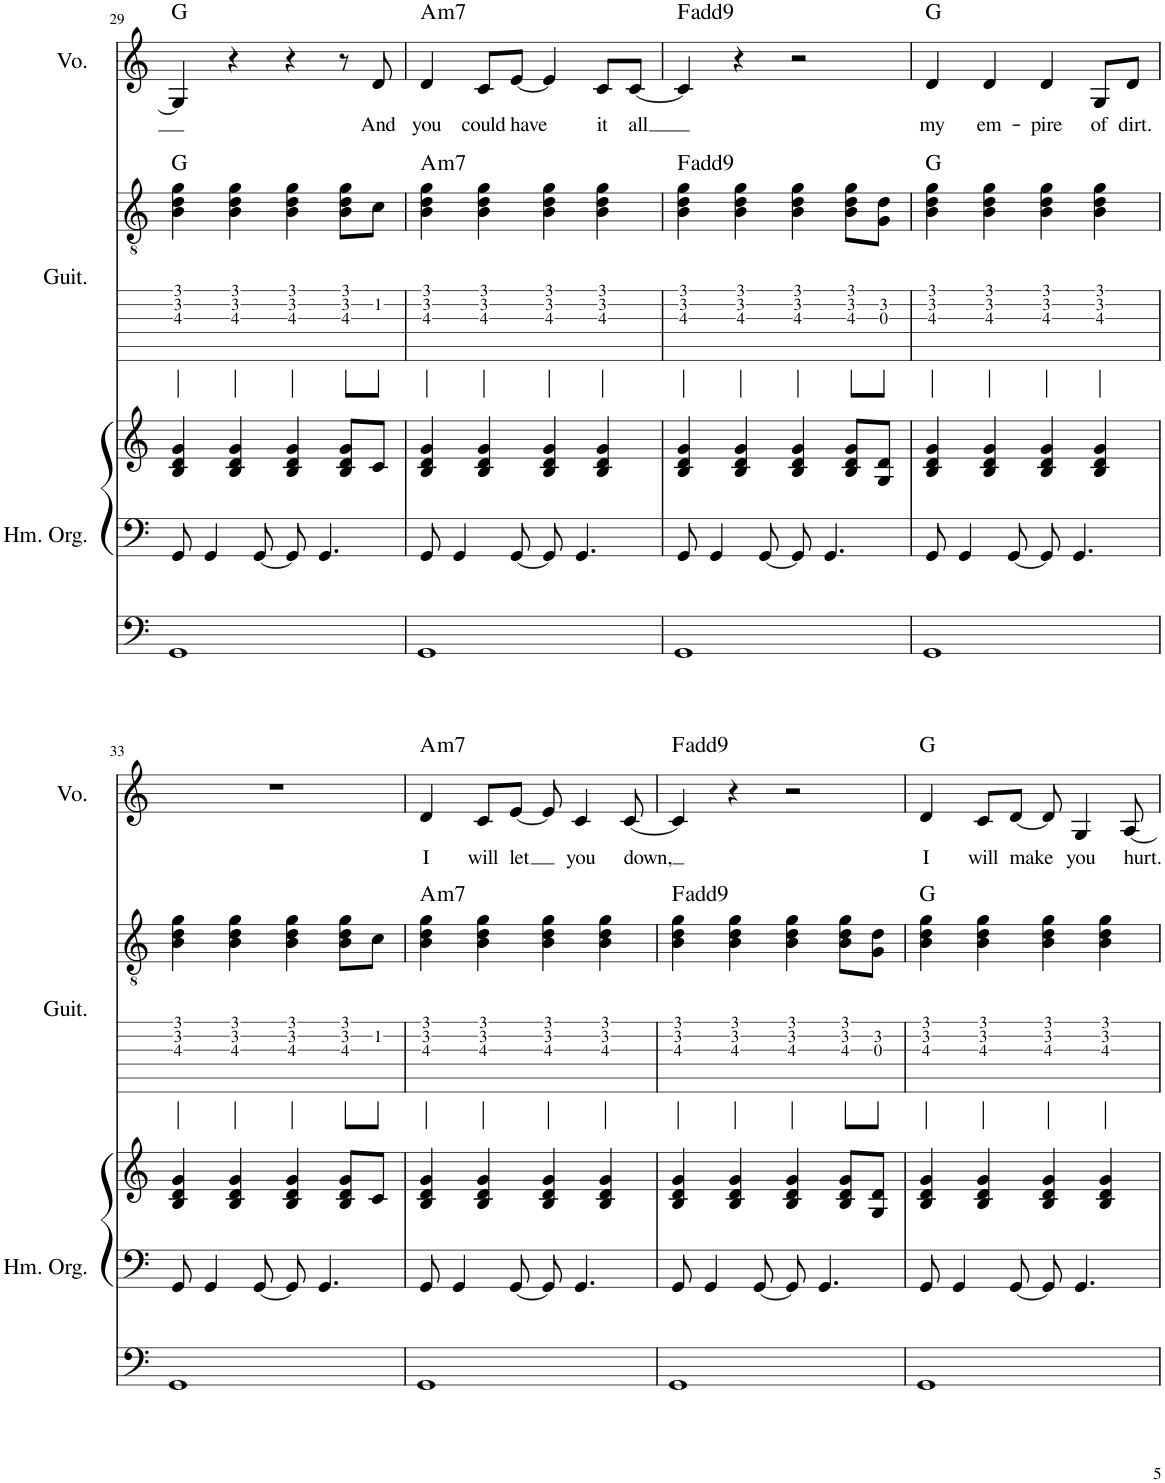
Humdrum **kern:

**kern	**kern	**kern	**kern	**kern	**harte	**kern	**text	**harte
*part3	*part3	*part3	*part2	*part2	*part2	*part1	*part1	*part1
*staff6	*staff5	*staff4	*staff3	*staff2	*	*staff1	*staff1	*
*I"Hammond Organ	*	*	*I"Acoustic Guitar	*	*	*I"Voice	*	*
*I'Hm. Org.	*	*	*I'Guit.	*	*	*I'Vo.	*	*
!!LO:PB:g=z
*clefF4	*clefF4	*clefG2	*	*clefGv2	*	*clefG2	*	*
*k[]	*k[]	*k[]	*k[]	*k[]	*	*k[]	*	*
*M4/4	*M4/4	*M4/4	*M4/4	*M4/4	*	*M4/4	*	*
=29	=29	=29	=29	=29	=29	=29	=29	=29
1GG	8GG/	4B/ 4d/ 4g/	4B\ 4d\ 4g\	4B\ 4d\ 4g\	G:maj	4G/]	.	G:maj
.	4GG/	.	.	.	.	.	.	.
.	.	4B/ 4d/ 4g/	4B\ 4d\ 4g\	4B\ 4d\ 4g\	.	4r	.	.
.	[8GG/	.	.	.	.	.	.	.
.	8GG/]	4B/ 4d/ 4g/	4B\ 4d\ 4g\	4B\ 4d\ 4g\	.	4r	.	.
.	4.GG/	.	.	.	.	.	.	.
.	.	8B/ 8d/ 8g/L	8B\ 8d\ 8g\L	8B\ 8d\ 8g\L	.	8r	.	.
!	!	!	!	!	!	!	!LO:LY:b	!
.	.	8c/J	8c\J	8c\J	.	8d/	And	.
=30	=30	=30	=30	=30	=30	=30	=30	=30
!	!	!	!	!	!LO:H:kt=m7	!	!LO:LY:b	!LO:H:kt=m7
1GG	8GG/	4B/ 4d/ 4g/	4B\ 4d\ 4g\	4B\ 4d\ 4g\	A:min7	4d/	you	A:min7
.	4GG/	.	.	.	.	.	.	.
!	!	!	!	!	!	!	!LO:LY:b	!
.	.	4B/ 4d/ 4g/	4B\ 4d\ 4g\	4B\ 4d\ 4g\	.	8c/L	could	.
!	!	!	!	!	!	!	!LO:LY:b	!
.	[8GG/	.	.	.	.	[8e/J	have	.
.	8GG/]	4B/ 4d/ 4g/	4B\ 4d\ 4g\	4B\ 4d\ 4g\	.	4e/]	.	.
.	4.GG/	.	.	.	.	.	.	.
!	!	!	!	!	!	!	!LO:LY:b	!
.	.	4B/ 4d/ 4g/	4B\ 4d\ 4g\	4B\ 4d\ 4g\	.	8c/L	it	.
!	!	!	!	!	!	!	!LO:LY:b	!
.	.	.	.	.	.	[8c/J	all	.
=31	=31	=31	=31	=31	=31	=31	=31	=31
1GG	8GG/	4B/ 4d/ 4g/	4B\ 4d\ 4g\	4B\ 4d\ 4g\	F:maj(9)	4c/]	.	F:maj(9)
.	4GG/	.	.	.	.	.	.	.
.	.	4B/ 4d/ 4g/	4B\ 4d\ 4g\	4B\ 4d\ 4g\	.	4r	.	.
.	[8GG/	.	.	.	.	.	.	.
.	8GG/]	4B/ 4d/ 4g/	4B\ 4d\ 4g\	4B\ 4d\ 4g\	.	2r	.	.
.	4.GG/	.	.	.	.	.	.	.
.	.	8B/ 8d/ 8g/L	8B\ 8d\ 8g\L	8B\ 8d\ 8g\L	.	.	.	.
.	.	8G/ 8d/J	8G\ 8d\J	8G\ 8d\J	.	.	.	.
=32	=32	=32	=32	=32	=32	=32	=32	=32
!	!	!	!	!	!	!	!LO:LY:b	!
1GG	8GG/	4B/ 4d/ 4g/	4B\ 4d\ 4g\	4B\ 4d\ 4g\	G:maj	4d/	my	G:maj
.	4GG/	.	.	.	.	.	.	.
!	!	!	!	!	!	!	!LO:LY:b	!
.	.	4B/ 4d/ 4g/	4B\ 4d\ 4g\	4B\ 4d\ 4g\	.	4d/	em-	.
.	[8GG/	.	.	.	.	.	.	.
!	!	!	!	!	!	!	!LO:LY:b	!
.	8GG/]	4B/ 4d/ 4g/	4B\ 4d\ 4g\	4B\ 4d\ 4g\	.	4d/	-pire	.
.	4.GG/	.	.	.	.	.	.	.
!	!	!	!	!	!	!	!LO:LY:b	!
.	.	4B/ 4d/ 4g/	4B\ 4d\ 4g\	4B\ 4d\ 4g\	.	8G/L	of	.
!	!	!	!	!	!	!	!LO:LY:b	!
.	.	.	.	.	.	8d/J	dirt.	.
!!LO:LB:g=z
=33	=33	=33	=33	=33	=33	=33	=33	=33
1GG	8GG/	4B/ 4d/ 4g/	4B\ 4d\ 4g\	4B\ 4d\ 4g\	.	1r	.	.
.	4GG/	.	.	.	.	.	.	.
.	.	4B/ 4d/ 4g/	4B\ 4d\ 4g\	4B\ 4d\ 4g\	.	.	.	.
.	[8GG/	.	.	.	.	.	.	.
.	8GG/]	4B/ 4d/ 4g/	4B\ 4d\ 4g\	4B\ 4d\ 4g\	.	.	.	.
.	4.GG/	.	.	.	.	.	.	.
.	.	8B/ 8d/ 8g/L	8B\ 8d\ 8g\L	8B\ 8d\ 8g\L	.	.	.	.
.	.	8c/J	8c\J	8c\J	.	.	.	.
=34	=34	=34	=34	=34	=34	=34	=34	=34
!	!	!	!	!	!LO:H:kt=m7	!	!LO:LY:b	!LO:H:kt=m7
1GG	8GG/	4B/ 4d/ 4g/	4B\ 4d\ 4g\	4B\ 4d\ 4g\	A:min7	4d/	I	A:min7
.	4GG/	.	.	.	.	.	.	.
!	!	!	!	!	!	!	!LO:LY:b	!
.	.	4B/ 4d/ 4g/	4B\ 4d\ 4g\	4B\ 4d\ 4g\	.	8c/L	will	.
!	!	!	!	!	!	!	!LO:LY:b	!
.	[8GG/	.	.	.	.	[8e/J	let	.
.	8GG/]	4B/ 4d/ 4g/	4B\ 4d\ 4g\	4B\ 4d\ 4g\	.	8e/]	.	.
!	!	!	!	!	!	!	!LO:LY:b	!
.	4.GG/	.	.	.	.	4c/	you	.
.	.	4B/ 4d/ 4g/	4B\ 4d\ 4g\	4B\ 4d\ 4g\	.	.	.	.
!	!	!	!	!	!	!	!LO:LY:b	!
.	.	.	.	.	.	[8c/	down,	.
=35	=35	=35	=35	=35	=35	=35	=35	=35
1GG	8GG/	4B/ 4d/ 4g/	4B\ 4d\ 4g\	4B\ 4d\ 4g\	F:maj(9)	4c/]	.	F:maj(9)
.	4GG/	.	.	.	.	.	.	.
.	.	4B/ 4d/ 4g/	4B\ 4d\ 4g\	4B\ 4d\ 4g\	.	4r	.	.
.	[8GG/	.	.	.	.	.	.	.
.	8GG/]	4B/ 4d/ 4g/	4B\ 4d\ 4g\	4B\ 4d\ 4g\	.	2r	.	.
.	4.GG/	.	.	.	.	.	.	.
.	.	8B/ 8d/ 8g/L	8B\ 8d\ 8g\L	8B\ 8d\ 8g\L	.	.	.	.
.	.	8G/ 8d/J	8G\ 8d\J	8G\ 8d\J	.	.	.	.
=36	=36	=36	=36	=36	=36	=36	=36	=36
!	!	!	!	!	!	!	!LO:LY:b	!
1GG	8GG/	4B/ 4d/ 4g/	4B\ 4d\ 4g\	4B\ 4d\ 4g\	G:maj	4d/	I	G:maj
.	4GG/	.	.	.	.	.	.	.
!	!	!	!	!	!	!	!LO:LY:b	!
.	.	4B/ 4d/ 4g/	4B\ 4d\ 4g\	4B\ 4d\ 4g\	.	8c/L	will	.
!	!	!	!	!	!	!	!LO:LY:b	!
.	[8GG/	.	.	.	.	[8d/J	make	.
.	8GG/]	4B/ 4d/ 4g/	4B\ 4d\ 4g\	4B\ 4d\ 4g\	.	8d/]	.	.
!	!	!	!	!	!	!	!LO:LY:b	!
.	4.GG/	.	.	.	.	4G/	you	.
.	.	4B/ 4d/ 4g/	4B\ 4d\ 4g\	4B\ 4d\ 4g\	.	.	.	.
!	!	!	!	!	!	!	!LO:LY:b	!
.	.	.	.	.	.	[8A/	hurt.	.
=	=	=	=	=	=	=	=	=
*-	*-	*-	*-	*-	*-	*-	*-	*-
